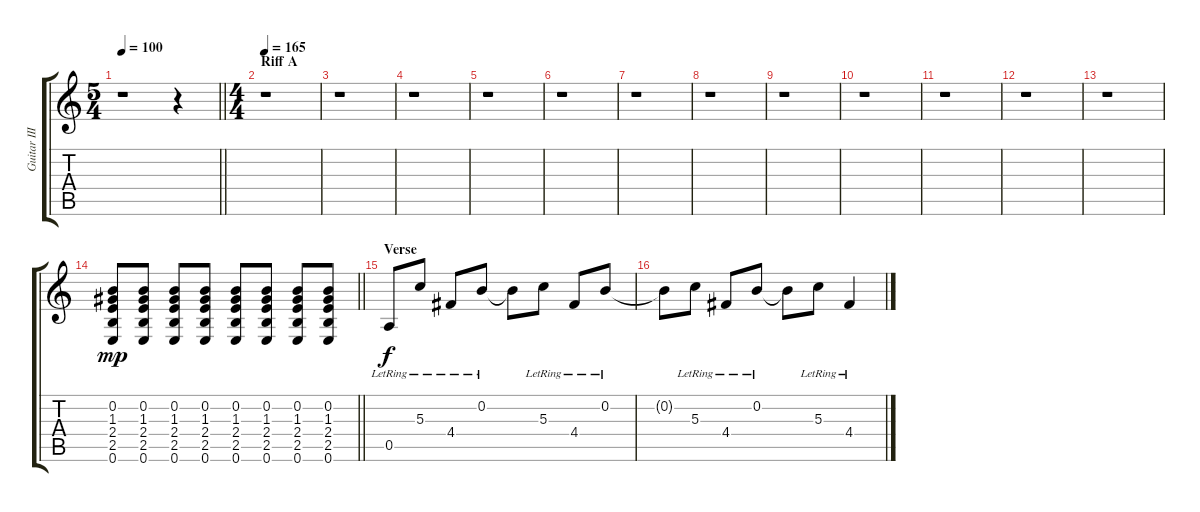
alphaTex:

\track ("Guitar III" "Guitar III") {instrument electricguitarclean}
\staff {score tabs}
\tuning (E4 B3 G3 D3 A2 E2) {hide}
\ts (5 4)
\tempo 100
\clef g2
\barLineRight lightlight
\ks c
r.1{dy mp} r.4 |
\ts (4 4)
\section ("" "Riff A")
\tempo 165
r.1 |
r.1 |
r.1 |
r.1 |
r.1 |
r.1 |
r.1 |
r.1 |
r.1 |
r.1 |
r.1 |
r.1 |
\barLineRight lightlight
(0.2 1.3 2.4 2.5 0.6).8 (0.2 1.3 2.4 2.5 0.6).8 (0.2 1.3 2.4 2.5 0.6).8 (0.2 1.3 2.4 2.5 0.6).8 (0.2 1.3 2.4 2.5 0.6).8 (0.2 1.3 2.4 2.5 0.6).8 (0.2 1.3 2.4 2.5 0.6).8 (0.2 1.3 2.4 2.5 0.6).8 |
\section ("" "Verse")
0.5{lr}.8{dy f} 5.3{lr}.8 4.4{lr}.8 0.2{lr}.8 0.2{t}.8 5.3{lr}.8 4.4{lr}.8 0.2{lr}.8 |
0.2{t}.8 5.3{lr}.8 4.4{lr}.8 0.2{lr}.8 0.2{t}.8 5.3{lr}.8 4.4{lr}.4
